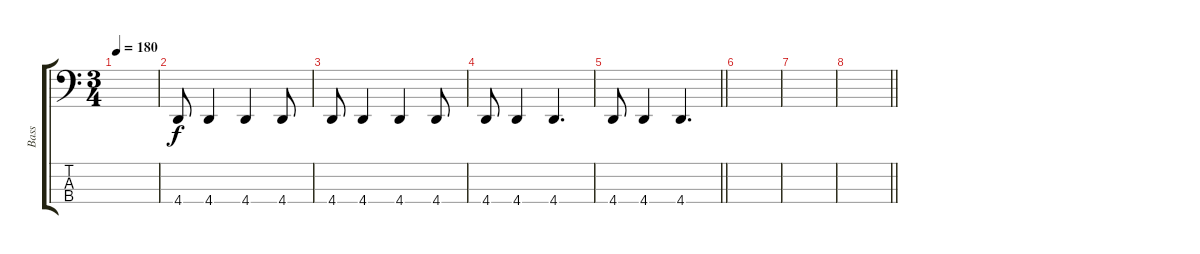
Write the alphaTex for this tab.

\track ("Bass" "Bass") {instrument electricbassfinger}
\staff {score tabs}
\tuning (Eb2 Bb1 F1 Bb0) {hide}
\ts (3 4)
\tempo 180
\clef f4
\ks c
|
4.4.8 4.4.4 4.4.4 4.4.8 |
4.4.8 4.4.4 4.4.4 4.4.8 |
4.4.8 4.4.4 4.4.4{d} |
\barLineRight lightlight
4.4.8 4.4.4 4.4.4{d} |
|
|
\barLineRight lightlight
